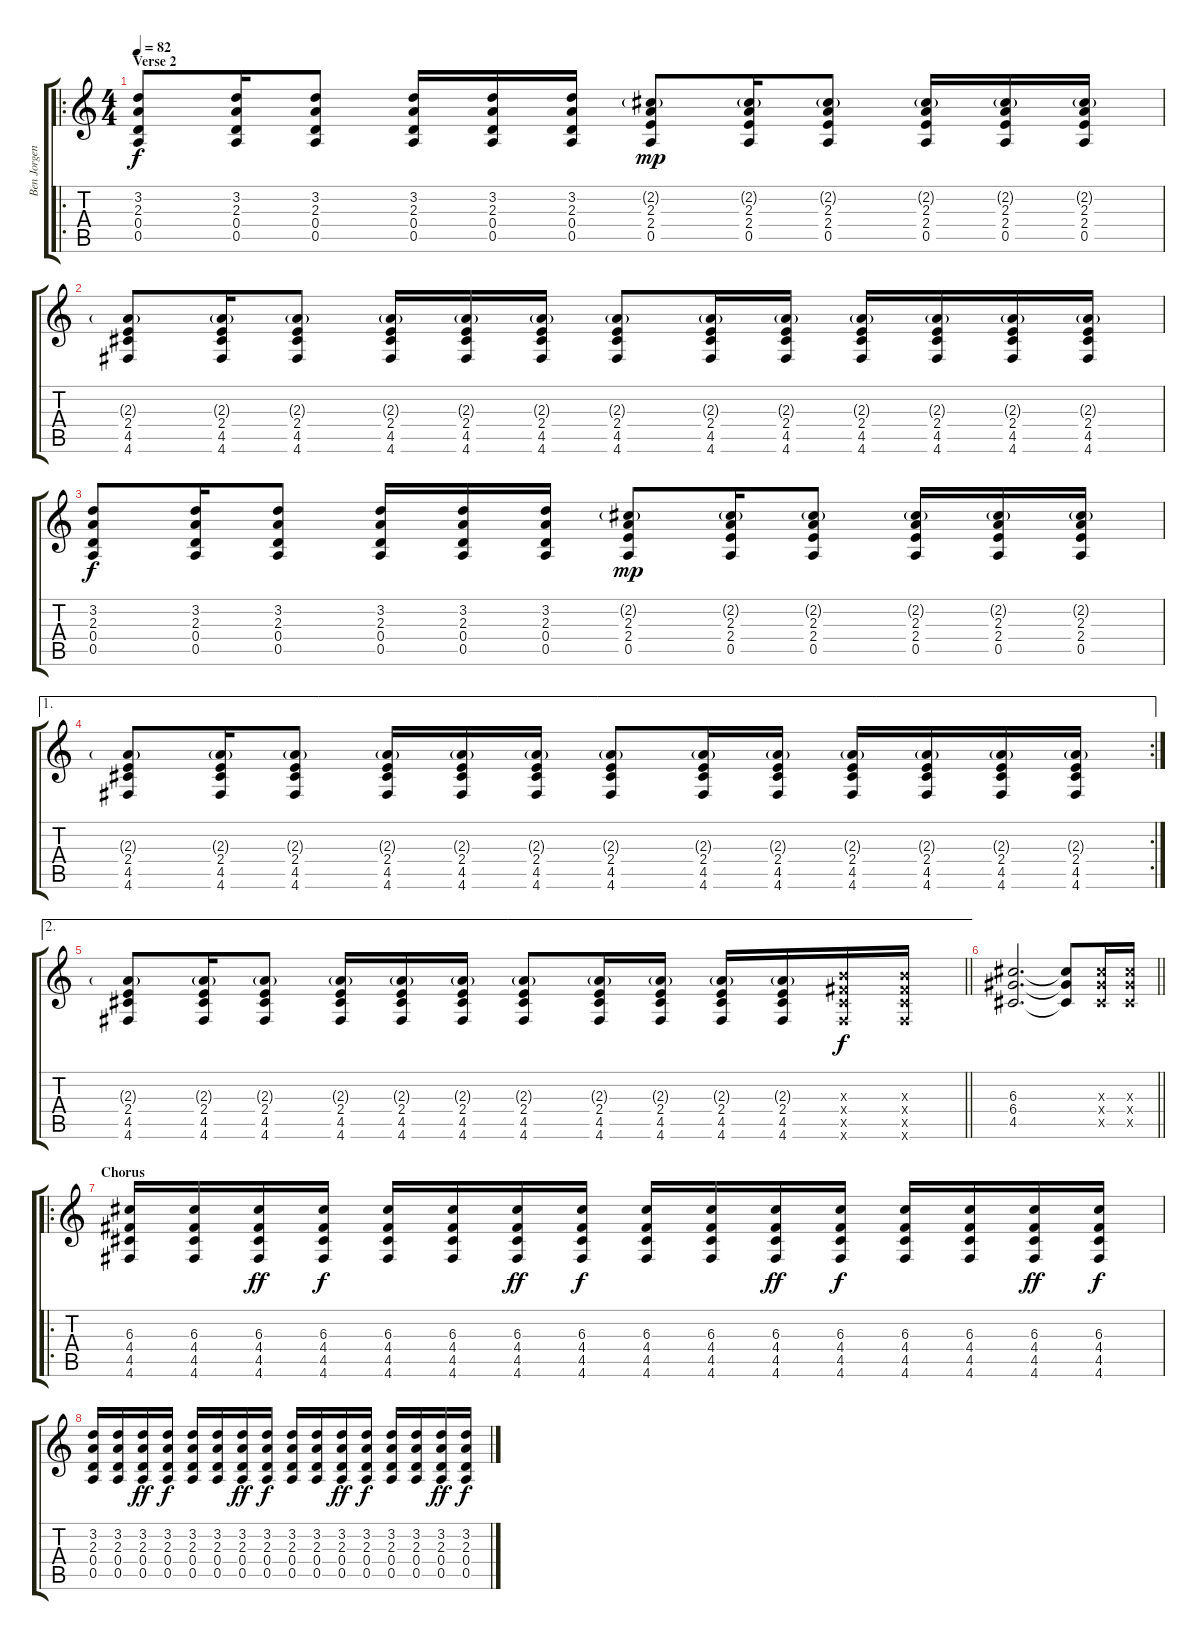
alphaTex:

\track ("Ben Jorgensen" "Ben Jorgen") {instrument distortionguitar}
\staff {score tabs}
\tuning (E4 B3 G3 D3 A2 D2) {hide}
\ro
\ts (4 4)
\section ("" "Verse 2")
\tempo 82
\clef g2
\ks c
(3.2 2.3 0.4 0.5).8{dy f volume 8} (3.2 2.3 0.4 0.5).16 (3.2 2.3 0.4 0.5).8 (3.2 2.3 0.4 0.5).16 (3.2 2.3 0.4 0.5).16 (3.2 2.3 0.4 0.5).16 (2.2{g} 2.3 2.4 0.5).8{dy mp} (2.2{g} 2.3 2.4 0.5).16 (2.2{g} 2.3 2.4 0.5).8 (2.2{g} 2.3 2.4 0.5).16 (2.2{g} 2.3 2.4 0.5).16 (2.2{g} 2.3 2.4 0.5).16 |
(2.3{g} 2.4 4.5 4.6).8 (2.3{g} 2.4 4.5 4.6).16 (2.3{g} 2.4 4.5 4.6).8 (2.3{g} 2.4 4.5 4.6).16 (2.3{g} 2.4 4.5 4.6).16 (2.3{g} 2.4 4.5 4.6).16 (2.3{g} 2.4 4.5 4.6).8 (2.3{g} 2.4 4.5 4.6).16 (2.3{g} 2.4 4.5 4.6).16 (2.3{g} 2.4 4.5 4.6).16 (2.3{g} 2.4 4.5 4.6).16 (2.3{g} 2.4 4.5 4.6).16 (2.3{g} 2.4 4.5 4.6).16 |
(3.2 2.3 0.4 0.5).8{dy f} (3.2 2.3 0.4 0.5).16 (3.2 2.3 0.4 0.5).8 (3.2 2.3 0.4 0.5).16 (3.2 2.3 0.4 0.5).16 (3.2 2.3 0.4 0.5).16 (2.2{g} 2.3 2.4 0.5).8{dy mp} (2.2{g} 2.3 2.4 0.5).16 (2.2{g} 2.3 2.4 0.5).8 (2.2{g} 2.3 2.4 0.5).16 (2.2{g} 2.3 2.4 0.5).16 (2.2{g} 2.3 2.4 0.5).16 |
\ae 1
\rc 2
(2.3{g} 2.4 4.5 4.6).8 (2.3{g} 2.4 4.5 4.6).16 (2.3{g} 2.4 4.5 4.6).8 (2.3{g} 2.4 4.5 4.6).16 (2.3{g} 2.4 4.5 4.6).16 (2.3{g} 2.4 4.5 4.6).16 (2.3{g} 2.4 4.5 4.6).8 (2.3{g} 2.4 4.5 4.6).16 (2.3{g} 2.4 4.5 4.6).16 (2.3{g} 2.4 4.5 4.6).16 (2.3{g} 2.4 4.5 4.6).16 (2.3{g} 2.4 4.5 4.6).16 (2.3{g} 2.4 4.5 4.6).16 |
\ae 2
\barLineRight lightlight
(2.3{g} 2.4 4.5 4.6).8 (2.3{g} 2.4 4.5 4.6).16 (2.3{g} 2.4 4.5 4.6).8 (2.3{g} 2.4 4.5 4.6).16 (2.3{g} 2.4 4.5 4.6).16 (2.3{g} 2.4 4.5 4.6).16 (2.3{g} 2.4 4.5 4.6).8 (2.3{g} 2.4 4.5 4.6).16 (2.3{g} 2.4 4.5 4.6).16 (2.3{g} 2.4 4.5 4.6).16 (2.3{g} 2.4 4.5 4.6).16 (4.3{x} 4.4{x} 4.5{x} 4.6{x}).16{dy f} (4.3{x} 4.4{x} 4.5{x} 4.6{x}).16 |
\barLineRight lightlight
(6.3 6.4 4.5).2{d volume 13} (6.3{t} 6.4{t} 4.5{t}).8 (6.3{x} 6.4{x} 4.5{x}).16 (6.3{x} 6.4{x} 4.5{x}).16 |
\ro
\section ("" "Chorus")
(6.3 4.4 4.5 4.6).16 (6.3 4.4 4.5 4.6).16 (6.3 4.4 4.5 4.6).16{dy ff} (6.3 4.4 4.5 4.6).16{dy f} (6.3 4.4 4.5 4.6).16 (6.3 4.4 4.5 4.6).16 (6.3 4.4 4.5 4.6).16{dy ff} (6.3 4.4 4.5 4.6).16{dy f} (6.3 4.4 4.5 4.6).16 (6.3 4.4 4.5 4.6).16 (6.3 4.4 4.5 4.6).16{dy ff} (6.3 4.4 4.5 4.6).16{dy f} (6.3 4.4 4.5 4.6).16 (6.3 4.4 4.5 4.6).16 (6.3 4.4 4.5 4.6).16{dy ff} (6.3 4.4 4.5 4.6).16{dy f} |
(3.2 2.3 0.4 0.5).16 (3.2 2.3 0.4 0.5).16 (3.2 2.3 0.4 0.5).16{dy ff} (3.2 2.3 0.4 0.5).16{dy f} (3.2 2.3 0.4 0.5).16 (3.2 2.3 0.4 0.5).16 (3.2 2.3 0.4 0.5).16{dy ff} (3.2 2.3 0.4 0.5).16{dy f} (3.2 2.3 0.4 0.5).16 (3.2 2.3 0.4 0.5).16 (3.2 2.3 0.4 0.5).16{dy ff} (3.2 2.3 0.4 0.5).16{dy f} (3.2 2.3 0.4 0.5).16 (3.2 2.3 0.4 0.5).16 (3.2 2.3 0.4 0.5).16{dy ff} (3.2 2.3 0.4 0.5).16{dy f}
